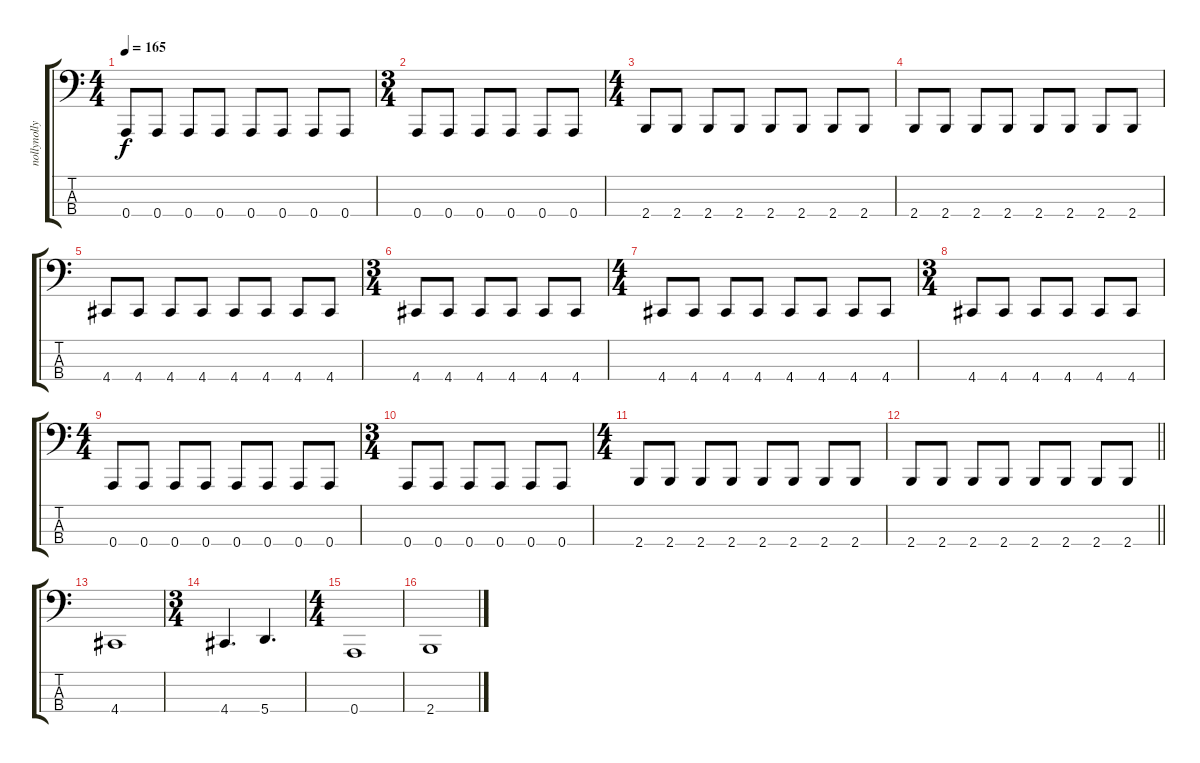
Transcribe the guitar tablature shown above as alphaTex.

\track ("nollynollynollynollynollynolly" "nollynolly") {instrument electricbasspick}
\staff {score tabs}
\tuning (F2 C2 G1 A0) {hide}
\ts (4 4)
\tempo 165
\clef f4
\ks c
0.4.8{dy f} 0.4.8 0.4.8 0.4.8 0.4.8 0.4.8 0.4.8 0.4.8 |
\ts (3 4)
0.4.8 0.4.8 0.4.8 0.4.8 0.4.8 0.4.8 |
\ts (4 4)
2.4.8 2.4.8 2.4.8 2.4.8 2.4.8 2.4.8 2.4.8 2.4.8 |
2.4.8 2.4.8 2.4.8 2.4.8 2.4.8 2.4.8 2.4.8 2.4.8 |
4.4.8 4.4.8 4.4.8 4.4.8 4.4.8 4.4.8 4.4.8 4.4.8 |
\ts (3 4)
4.4.8 4.4.8 4.4.8 4.4.8 4.4.8 4.4.8 |
\ts (4 4)
4.4.8 4.4.8 4.4.8 4.4.8 4.4.8 4.4.8 4.4.8 4.4.8 |
\ts (3 4)
4.4.8 4.4.8 4.4.8 4.4.8 4.4.8 4.4.8 |
\ts (4 4)
0.4.8 0.4.8 0.4.8 0.4.8 0.4.8 0.4.8 0.4.8 0.4.8 |
\ts (3 4)
0.4.8 0.4.8 0.4.8 0.4.8 0.4.8 0.4.8 |
\ts (4 4)
2.4.8 2.4.8 2.4.8 2.4.8 2.4.8 2.4.8 2.4.8 2.4.8 |
\barLineRight lightlight
2.4.8 2.4.8 2.4.8 2.4.8 2.4.8 2.4.8 2.4.8 2.4.8 |
\section ("" "")
4.4.1{volume 13} |
\ts (3 4)
4.4.4{d} 5.4.4{d} |
\ts (4 4)
0.4.1 |
2.4.1
